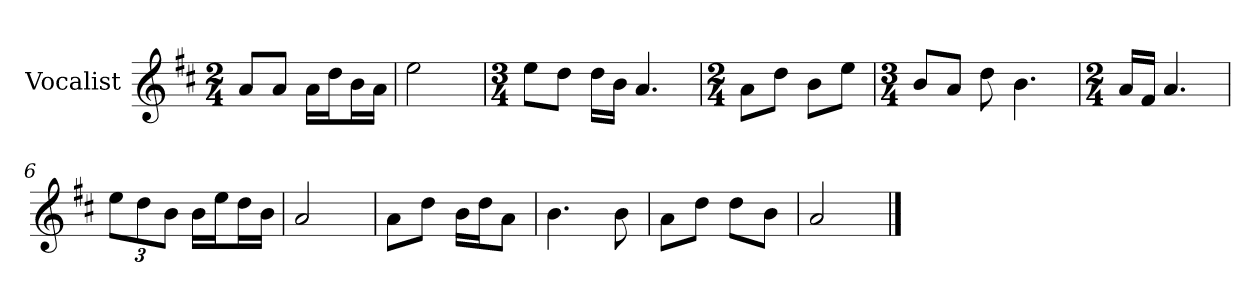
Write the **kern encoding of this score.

**kern
*part1
*staff1
*I"Vocalist
*k[f#c#]
*D:
*M2/4
=
8aL
8aJ
16aLL
16ddJ
16bL
16aJJ
=1
2ee
=2
*M3/4
8eeL
8ddJ
16ddLL
16bJJ
4.a
=3
*M2/4
8aL
8ddJ
8bL
8eeJ
=4
*M3/4
8bL
8aJ
8dd
4.b
=5
*M2/4
16aLL
16f#JJ
4.a
=6
12eeL
12dd
12bJ
16bLL
16eeJ
16ddL
16bJJ
=7
2a
=8
8aL
8ddJ
16bLL
16ddJ
8aJ
=9
4.b
8b
=10
8aL
8ddJ
8ddL
8bJ
=11
2a
==
*-
